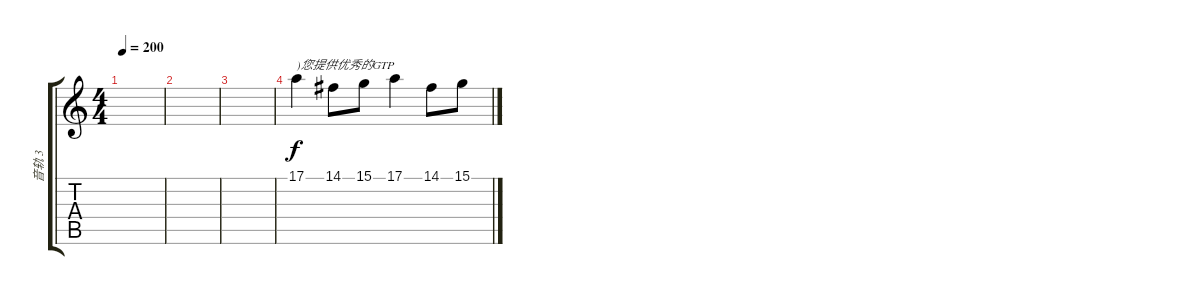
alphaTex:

\track ("音轨 3" "音轨 3") {instrument stringensemble1}
\staff {score tabs}
\tuning (E4 B3 G3 D3 A2 D2) {hide}
\ts (4 4)
\tempo 200
\clef g2
\ks c
|
|
|
17.1.4{txt ")您提供优秀的GTP"} 14.1.8 15.1.8 17.1.4 14.1.8 15.1.8
